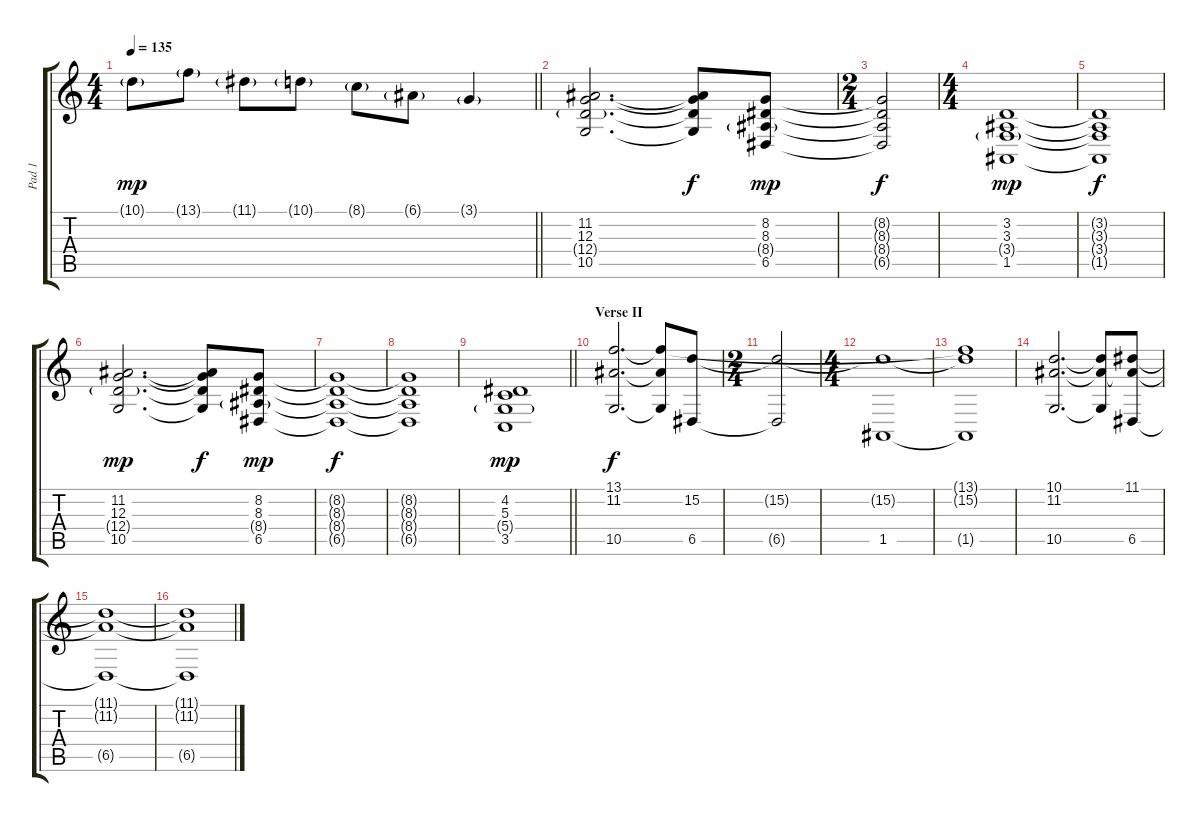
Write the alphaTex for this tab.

\track ("Pad 1" "Pad 1") {instrument pad2warm}
\staff {score tabs}
\tuning (E4 B3 G3 D3 A2 E2) {hide}
\ts (4 4)
\tempo 135
\clef g2
\barLineRight lightlight
\ks c
10.1{g}.8{dy mp} 13.1{g}.8 11.1{g}.8 10.1{g}.8 8.1{g}.8 6.1{g}.8 3.1{g}.4 |
\section ("" "")
(11.2 12.3 12.4{g} 10.5).2{d volume 15 instrument pad2warm} (11.2{t} 12.3{t} 12.4{t} 10.5{t}).8{dy f} (8.2 8.3 8.4{g} 6.5).8{dy mp} |
\ts (2 4)
(8.2{t} 8.3{t} 8.4{t} 6.5{t}).2{dy f} |
\ts (4 4)
(3.2 3.3 3.4{g} 1.5).1{dy mp} |
(3.2{t} 3.3{t} 3.4{t} 1.5{t}).1{dy f} |
(11.2 12.3 12.4{g} 10.5).2{d dy mp} (11.2{t} 12.3{t} 12.4{t} 10.5{t}).8{dy f} (8.2 8.3 8.4{g} 6.5).8{dy mp} |
(8.2{t} 8.3{t} 8.4{t} 6.5{t}).1{dy f} |
(8.2{t} 8.3{t} 8.4{t} 6.5{t}).1 |
\barLineRight lightlight
(4.2 5.3 5.4{g} 3.5).1{dy mp} |
\section ("" "Verse II")
(13.1 11.2 10.5).2{d dy f volume 6} (13.1{t} 11.2{t} 10.5{t}).8 (15.2 6.5).8 |
\ts (2 4)
(15.2{t} 6.5{t}).2 |
\ts (4 4)
(15.2{t} 1.5).1 |
(13.1{t} 15.2{t} 1.5{t}).1 |
(10.1 11.2 10.5).2{d} (10.1{t} 11.2{t} 10.5{t}).8 (11.1 11.2{t} 6.5).8 |
(11.1{t} 11.2{t} 6.5{t}).1 |
(11.1{t} 11.2{t} 6.5{t}).1
